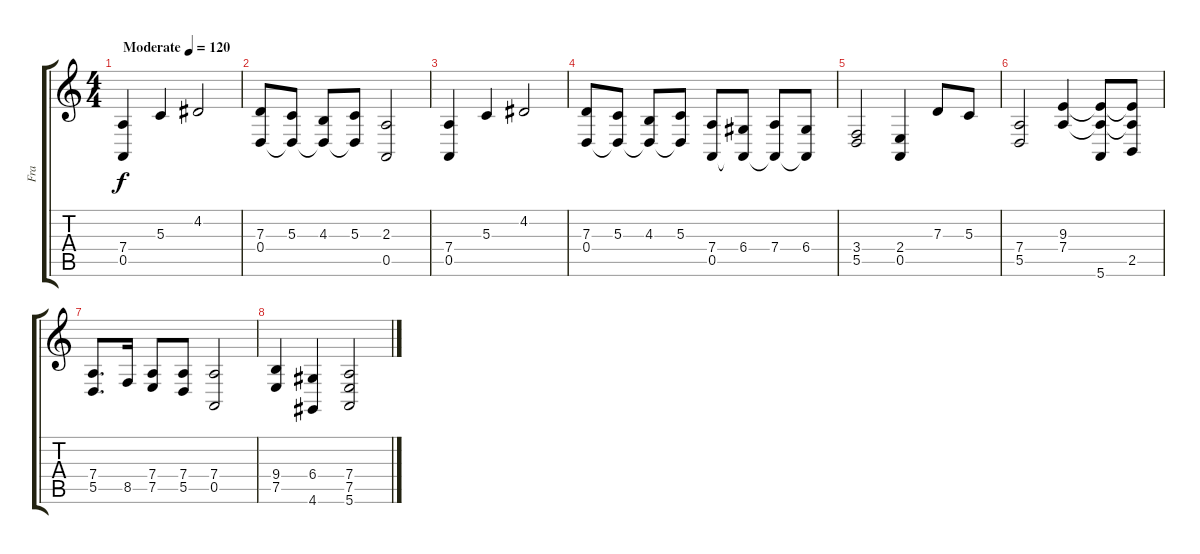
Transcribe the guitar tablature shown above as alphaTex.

\track ("Fra" "Fra") {instrument drawbarorgan}
\staff {score tabs}
\tuning (E4 B3 G3 D3 A2 E2) {hide}
\ts (4 4)
\tempo (120 "Moderate")
\clef g2
\ks c
(7.4 0.5).4{dy f instrument drawbarorgan} 5.3.4 4.2.2 |
(7.3 0.4).8 (5.3 0.4{t}).8 (4.3 0.4{t}).8 (5.3 0.4{t}).8 (2.3 0.5).2 |
(7.4 0.5).4 5.3.4 4.2.2 |
(7.3 0.4).8 (5.3 0.4{t}).8 (4.3 0.4{t}).8 (5.3 0.4{t}).8 (7.4 0.5).8 (6.4 0.5{t}).8 (7.4 0.5{t}).8 (6.4 0.5{t}).8 |
(3.4 5.5).2 (2.4 0.5).4 7.3.8 5.3.8 |
(7.4 5.5).2 (9.3 7.4).4 (9.3{t} 7.4{t} 5.6).8 (9.3{t} 7.4{t} 2.5).8 |
(7.4 5.5).8{d} 8.5.16 (7.4 7.5).8 (7.4 5.5).8 (7.4 0.5).2 |
(9.4 7.5).4 (6.4 4.6).4 (7.4 7.5 5.6).2
